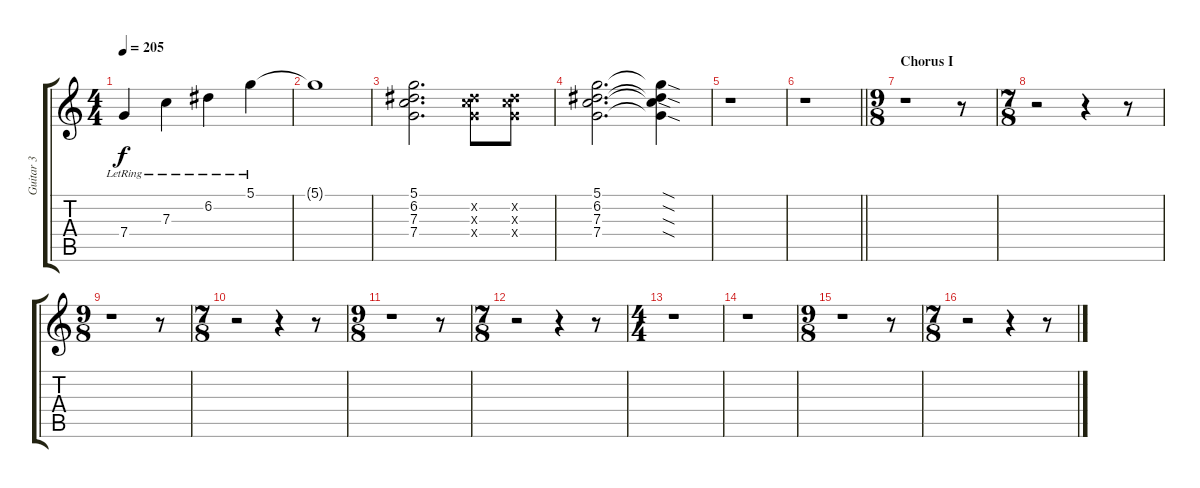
\track ("Guitar 3" "Guitar 3") {instrument acousticguitarsteel}
\staff {score tabs}
\tuning (D4 A3 F3 C3 G2 D2) {hide}
\ts (4 4)
\tempo 205
\clef g2
\ks c
7.4{lr}.4{dy f} 7.3{lr}.4 6.2{lr}.4 5.1{lr}.4 |
5.1{t}.1 |
(5.1 6.2 7.3 7.4).2{d} (6.2{x} 7.3{x} 7.4{x}).8 (6.2{x} 7.3{x} 7.4{x}).8 |
(5.1 6.2 7.3 7.4).2{d} (5.1{sod t} 6.2{sod t} 7.3{sod t} 7.4{sod t}).4 |
r.1 |
\barLineRight lightlight
r.1 |
\ts (9 8)
\section ("" "Chorus I")
r.1 r.8 |
\ts (7 8)
r.2 r.4 r.8 |
\ts (9 8)
r.1 r.8 |
\ts (7 8)
r.2 r.4 r.8 |
\ts (9 8)
r.1 r.8 |
\ts (7 8)
r.2 r.4 r.8 |
\ts (4 4)
r.1 |
r.1 |
\ts (9 8)
r.1 r.8 |
\ts (7 8)
r.2 r.4 r.8
